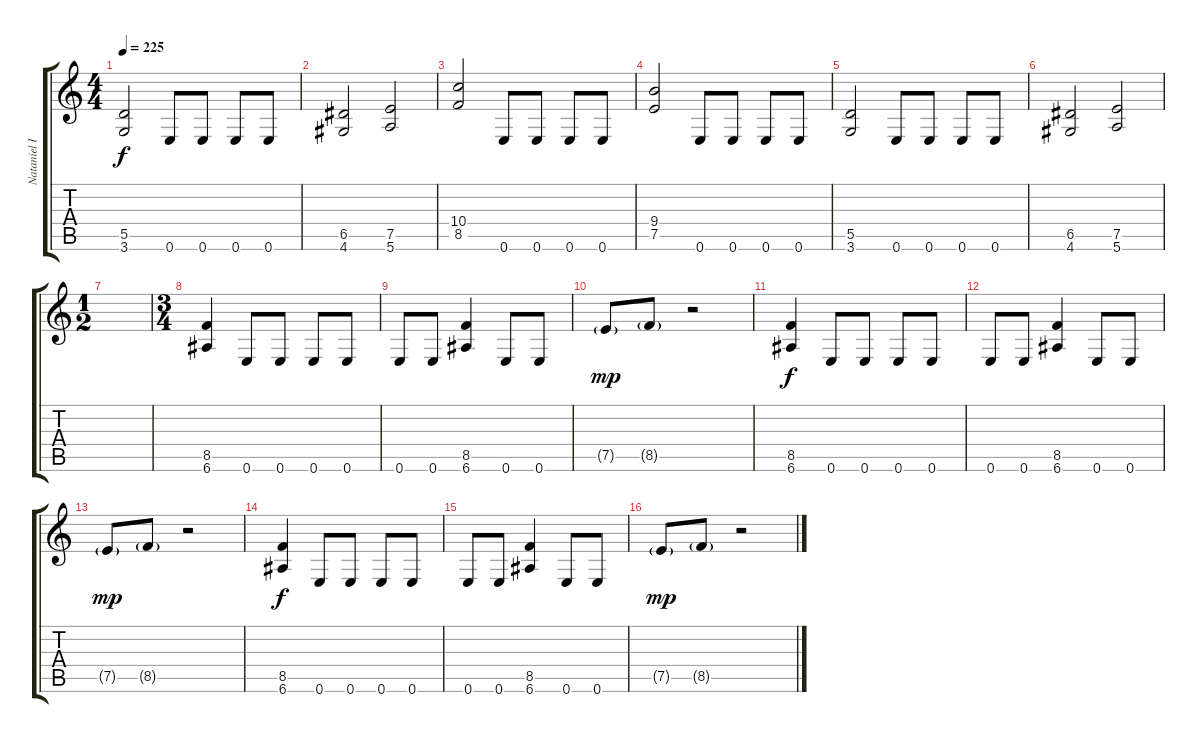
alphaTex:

\track ("Nataniel Infante" "Nataniel I") {instrument distortionguitar}
\staff {score tabs}
\tuning (E4 B3 G3 D3 A2 E2) {hide}
\ts (4 4)
\tempo 225
\clef g2
\ks c
(5.5 3.6).2{dy f} 0.6.8 0.6.8 0.6.8 0.6.8 |
(6.5 4.6).2 (7.5 5.6).2 |
(10.4 8.5).2 0.6.8 0.6.8 0.6.8 0.6.8 |
(9.4 7.5).2 0.6.8 0.6.8 0.6.8 0.6.8 |
(5.5 3.6).2 0.6.8 0.6.8 0.6.8 0.6.8 |
(6.5 4.6).2 (7.5 5.6).2 |
\ts (1 2)
|
\ts (3 4)
(8.5 6.6).4 0.6.8 0.6.8 0.6.8 0.6.8 |
0.6.8 0.6.8 (8.5 6.6).4 0.6.8 0.6.8 |
7.5{g}.8{dy mp} 8.5{g}.8 r.2 |
(8.5 6.6).4{dy f} 0.6.8 0.6.8 0.6.8 0.6.8 |
0.6.8 0.6.8 (8.5 6.6).4 0.6.8 0.6.8 |
7.5{g}.8{dy mp} 8.5{g}.8 r.2 |
(8.5 6.6).4{dy f} 0.6.8 0.6.8 0.6.8 0.6.8 |
0.6.8 0.6.8 (8.5 6.6).4 0.6.8 0.6.8 |
7.5{g}.8{dy mp} 8.5{g}.8 r.2
